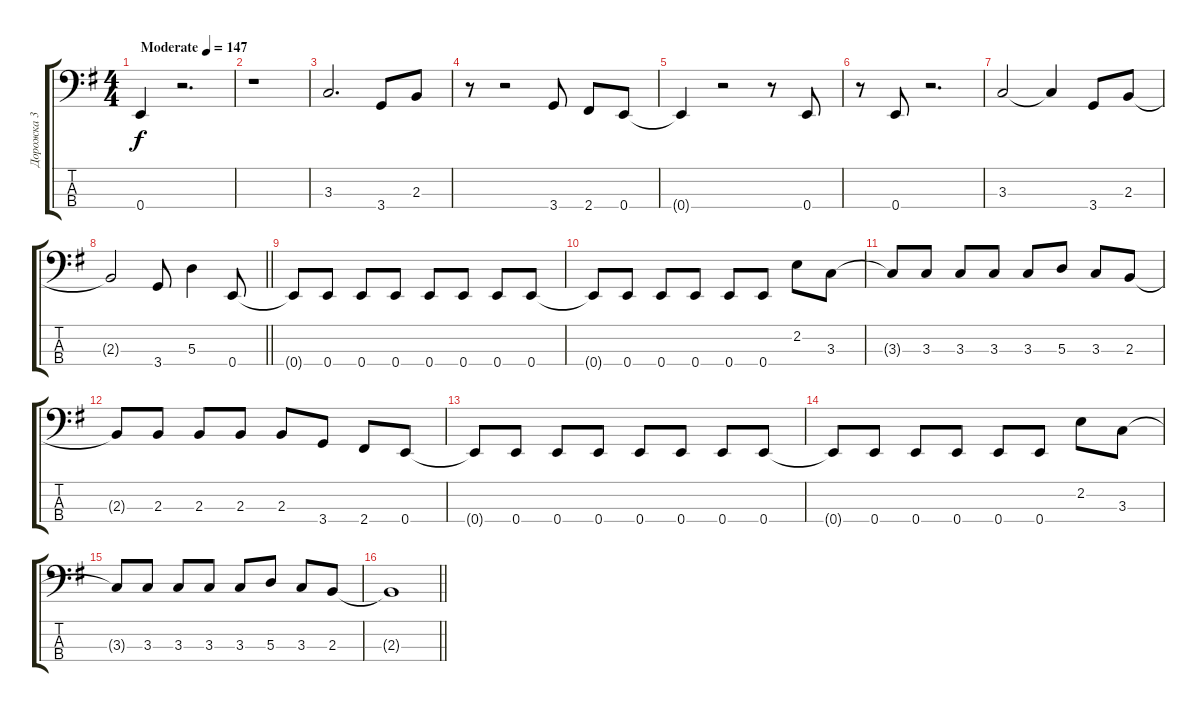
\track ("Дорожка 3" "Дорожка 3") {instrument electricbassfinger}
\staff {score tabs}
\tuning (G2 D2 A1 E1) {hide}
\ts (4 4)
\tempo (147 "Moderate")
\clef f4
\ks eminor
0.4.4{dy f instrument electricbassfinger} r.2{d} |
r.1 |
3.3.2{d} 3.4.8 2.3.8 |
r.8 r.2 3.4.8 2.4.8 0.4.8 |
0.4{t}.4 r.2 r.8 0.4.8 |
r.8 0.4.8 r.2{d} |
3.3.2 3.3{t}.4 3.4.8 2.3.8 |
\barLineRight lightlight
2.3{t}.2 3.4.8 5.3.4 0.4.8 |
0.4{t}.8 0.4.8 0.4.8 0.4.8 0.4.8 0.4.8 0.4.8 0.4.8 |
0.4{t}.8 0.4.8 0.4.8 0.4.8 0.4.8 0.4.8 2.2.8 3.3.8 |
3.3{t}.8 3.3.8 3.3.8 3.3.8 3.3.8 5.3.8 3.3.8 2.3.8 |
2.3{t}.8 2.3.8 2.3.8 2.3.8 2.3.8 3.4.8 2.4.8 0.4.8 |
0.4{t}.8 0.4.8 0.4.8 0.4.8 0.4.8 0.4.8 0.4.8 0.4.8 |
0.4{t}.8 0.4.8 0.4.8 0.4.8 0.4.8 0.4.8 2.2.8 3.3.8 |
3.3{t}.8 3.3.8 3.3.8 3.3.8 3.3.8 5.3.8 3.3.8 2.3.8 |
\barLineRight lightlight
2.3{t}.1
